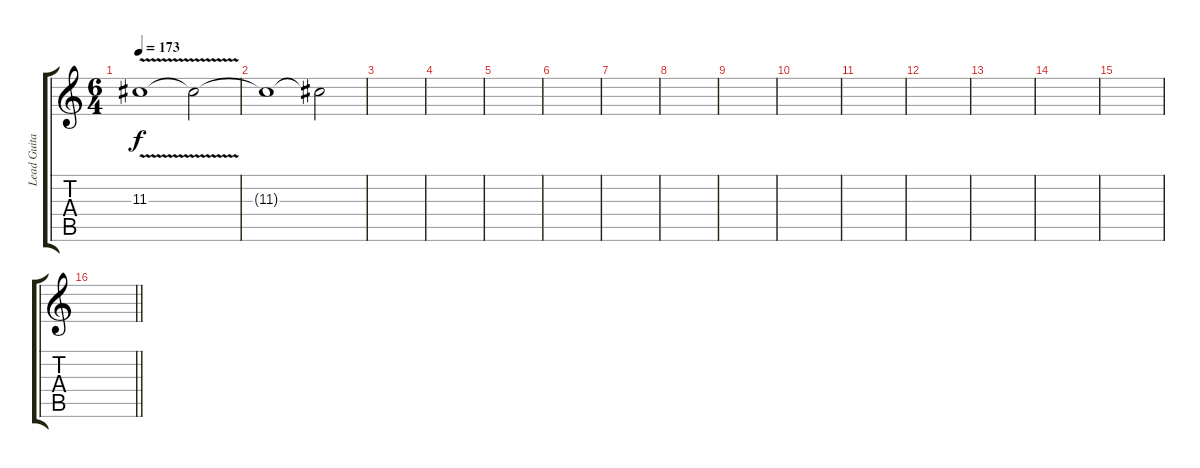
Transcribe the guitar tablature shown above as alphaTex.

\track ("Lead Guitar 1" "Lead Guita") {instrument distortionguitar}
\staff {score tabs}
\tuning (B3 Gb3 D3 A2 E2 B1) {hide}
\ts (6 4)
\section ("" "")
\tempo 173
\clef g2
\ks c
11.3{v}.1{dy f} 11.3{t}.2 |
11.3{t}.1 11.3{t}.2 |
|
|
|
|
|
|
|
|
|
|
|
|
|
\barLineRight lightlight
